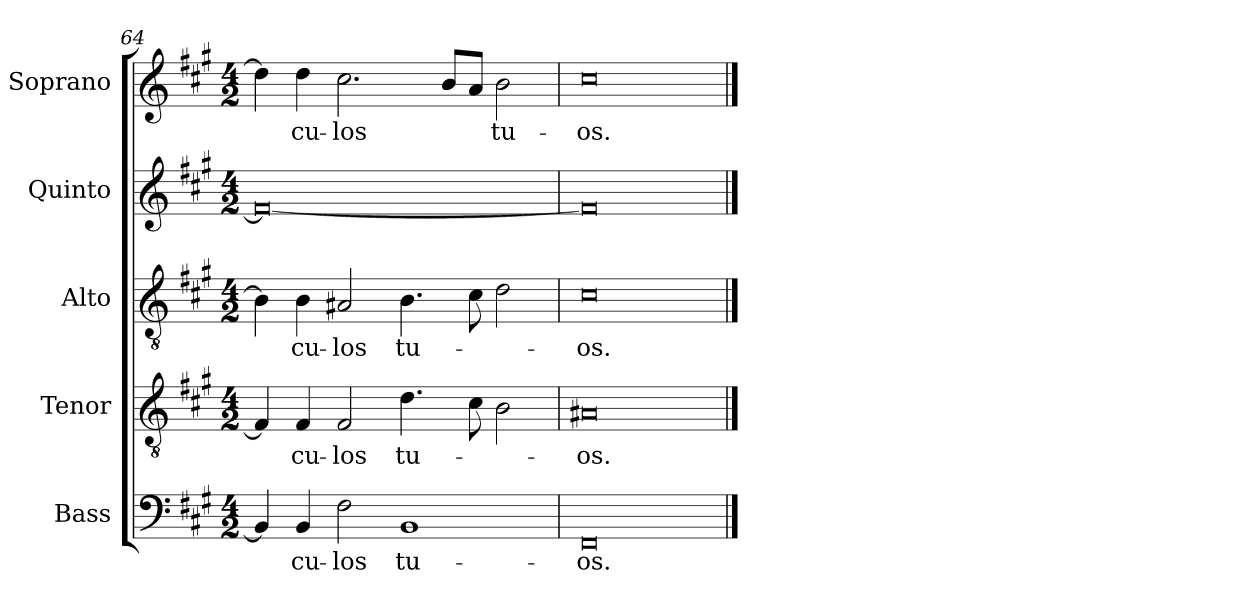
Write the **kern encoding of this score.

**kern	**text	**kern	**text	**kern	**text	**kern	**text	**kern	**text
*part5	*part5	*part4	*part4	*part3	*part3	*part2	*part2	*part1	*part1
*staff5	*staff5	*staff4	*staff4	*staff3	*staff3	*staff2	*staff2	*staff1	*staff1
*I"Bass	*	*I"Tenor	*	*I"Alto	*	*I"Quinto	*	*I"Soprano	*
*I'B	*	*I'T	*	*I'A	*	*I'Q	*	*I'S	*
*clefF4	*	*clefGv2	*	*clefGv2	*	*clefG2	*	*clefG2	*
*k[f#c#g#]	*	*k[f#c#g#]	*	*k[f#c#g#]	*	*k[f#c#g#]	*	*k[f#c#g#]	*
*A:	*	*A:	*	*A:	*	*A:	*	*A:	*
*M4/2	*	*M4/2	*	*M4/2	*	*M4/2	*	*M4/2	*
=64	=64	=64	=64	=64	=64	=64	=64	=64	=64
4BB/]	.	4F#/]	.	4B\]	.	0f#_	.	4dd\]	.
!	!LO:LY:b	!	!LO:LY:b	!	!LO:LY:b	!	!	!	!LO:LY:b
4BB/	-cu-	4F#/	-cu-	4B\	-cu-	.	.	4dd\	-cu-
!	!LO:LY:b	!	!LO:LY:b	!	!LO:LY:b	!	!	!	!LO:LY:b
2F#\	-los	2F#/	-los	2A#X/	-los	.	.	2.cc#\	-los
!	!LO:LY:b	!	!LO:LY:b	!	!LO:LY:b	!	!	!	!
1BB	tu-	4.d\	tu-	4.B\	tu-	.	.	.	.
.	.	.	.	.	.	.	.	8b/L	.
.	.	8c#\	.	8c#\	.	.	.	8a/J	.
!	!	!	!	!	!	!	!	!	!LO:LY:b
.	.	2B\	.	2d\	.	.	.	2b\	tu-
=65	=65	=65	=65	=65	=65	=65	=65	=65	=65
!	!LO:LY:b	!	!LO:LY:b	!	!LO:LY:b	!	!	!	!LO:LY:b
0FF#	-os.	0A#X	-os.	0c#	-os.	0f#]	.	0cc#	-os.
==	==	==	==	==	==	==	==	==	==
*-	*-	*-	*-	*-	*-	*-	*-	*-	*-
